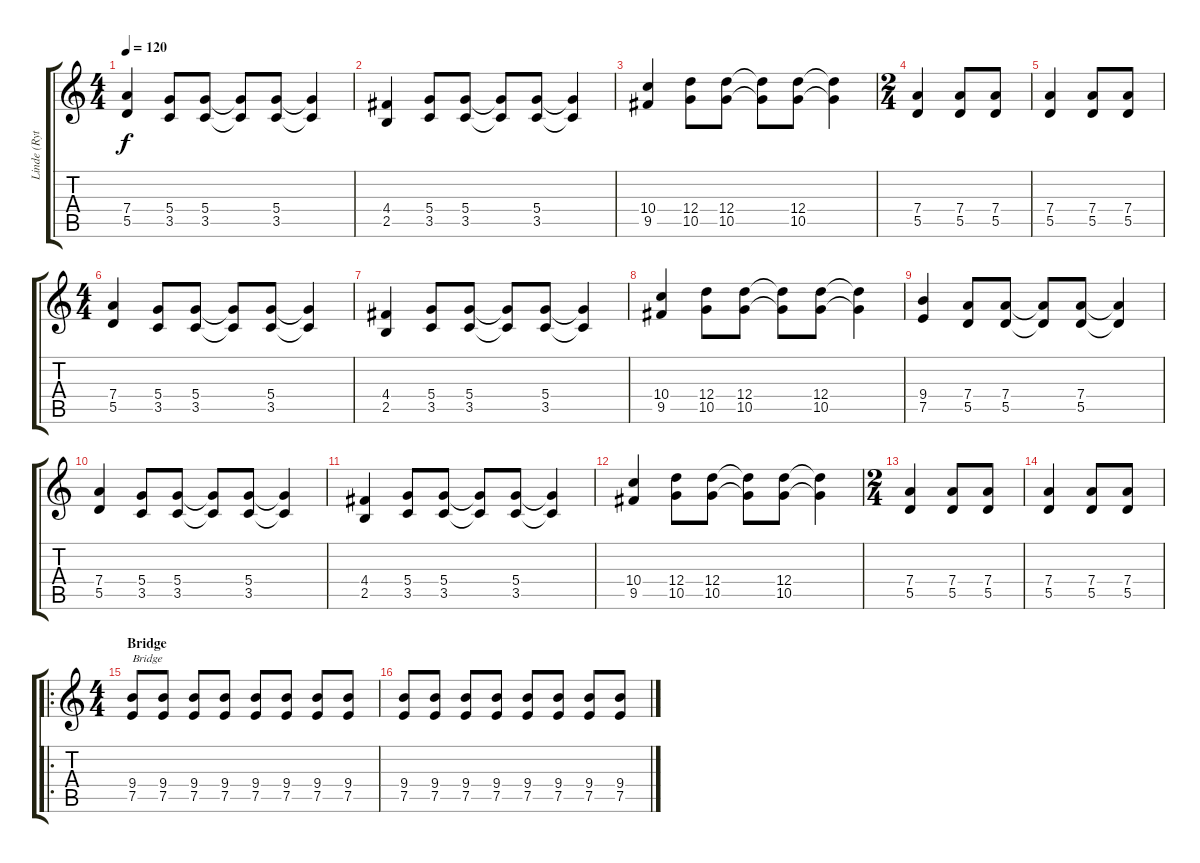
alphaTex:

\track ("Linde (Rythum)" "Linde (Ryt") {instrument distortionguitar}
\staff {score tabs}
\tuning (E4 B3 G3 D3 A2 E2) {hide}
\ts (4 4)
\tempo 120
\clef g2
\ks c
(7.4 5.5).4{dy f} (5.4 3.5).8 (5.4 3.5).8 (5.4{t} 3.5{t}).8 (5.4 3.5).8 (5.4{t} 3.5{t}).4 |
(4.4 2.5).4 (5.4 3.5).8 (5.4 3.5).8 (5.4{t} 3.5{t}).8 (5.4 3.5).8 (5.4{t} 3.5{t}).4 |
(10.4 9.5).4 (12.4 10.5).8 (12.4 10.5).8 (12.4{t} 10.5{t}).8 (12.4 10.5).8 (12.4{t} 10.5{t}).4 |
\ts (2 4)
(7.4 5.5).4 (7.4 5.5).8 (7.4 5.5).8 |
(7.4 5.5).4 (7.4 5.5).8 (7.4 5.5).8 |
\ts (4 4)
(7.4 5.5).4 (5.4 3.5).8 (5.4 3.5).8 (5.4{t} 3.5{t}).8 (5.4 3.5).8 (5.4{t} 3.5{t}).4 |
(4.4 2.5).4 (5.4 3.5).8 (5.4 3.5).8 (5.4{t} 3.5{t}).8 (5.4 3.5).8 (5.4{t} 3.5{t}).4 |
(10.4 9.5).4 (12.4 10.5).8 (12.4 10.5).8 (12.4{t} 10.5{t}).8 (12.4 10.5).8 (12.4{t} 10.5{t}).4 |
(9.4 7.5).4 (7.4 5.5).8 (7.4 5.5).8 (7.4{t} 5.5{t}).8 (7.4 5.5).8 (7.4{t} 5.5{t}).4 |
(7.4 5.5).4 (5.4 3.5).8 (5.4 3.5).8 (5.4{t} 3.5{t}).8 (5.4 3.5).8 (5.4{t} 3.5{t}).4 |
(4.4 2.5).4 (5.4 3.5).8 (5.4 3.5).8 (5.4{t} 3.5{t}).8 (5.4 3.5).8 (5.4{t} 3.5{t}).4 |
(10.4 9.5).4 (12.4 10.5).8 (12.4 10.5).8 (12.4{t} 10.5{t}).8 (12.4 10.5).8 (12.4{t} 10.5{t}).4 |
\ts (2 4)
(7.4 5.5).4 (7.4 5.5).8 (7.4 5.5).8 |
(7.4 5.5).4 (7.4 5.5).8 (7.4 5.5).8 |
\ro
\ts (4 4)
\section ("" "Bridge")
(9.4 7.5).8{txt "Bridge"} (9.4 7.5).8 (9.4 7.5).8 (9.4 7.5).8 (9.4 7.5).8 (9.4 7.5).8 (9.4 7.5).8 (9.4 7.5).8 |
(9.4 7.5).8 (9.4 7.5).8 (9.4 7.5).8 (9.4 7.5).8 (9.4 7.5).8 (9.4 7.5).8 (9.4 7.5).8 (9.4 7.5).8
